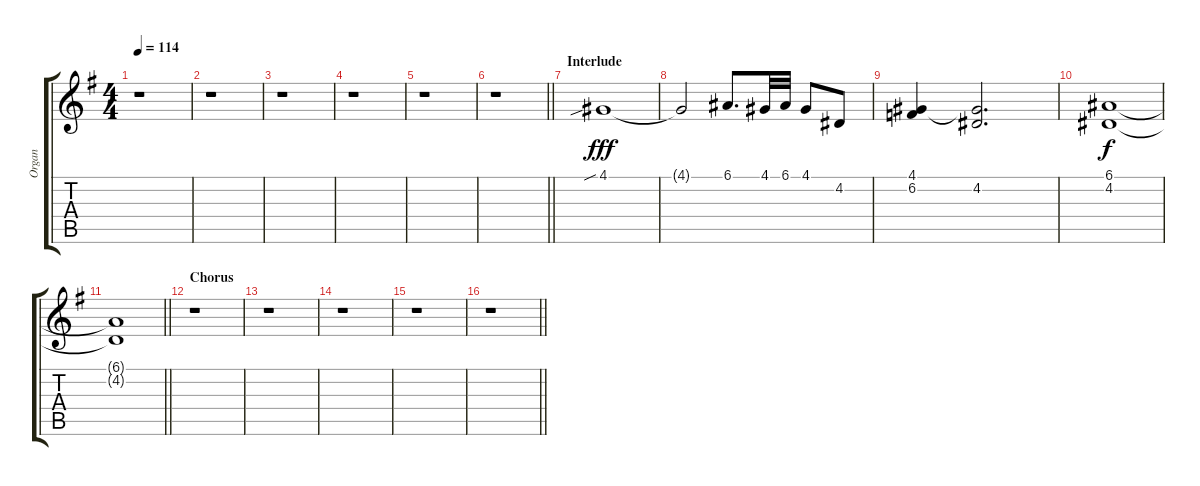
\track ("Organ" "Organ") {instrument drawbarorgan}
\staff {score tabs}
\tuning (E4 B3 G3 D3 A2 E2) {hide}
\ts (4 4)
\tempo 114
\clef g2
\ks g
r.1{dy fff} |
r.1 |
r.1 |
r.1 |
r.1 |
\barLineRight lightlight
r.1 |
\section ("" "Interlude")
4.1{sib}.1 |
4.1{t}.2 6.1.8{d} 4.1.32 6.1.32 4.1.8 4.2.8 |
(4.1 6.2).4 (4.1{t} 4.2).2{d} |
(6.1 4.2).1{dy f} |
\barLineRight lightlight
(6.1{t} 4.2{t}).1 |
\section ("" "Chorus")
r.1 |
r.1 |
r.1 |
r.1 |
\barLineRight lightlight
r.1
